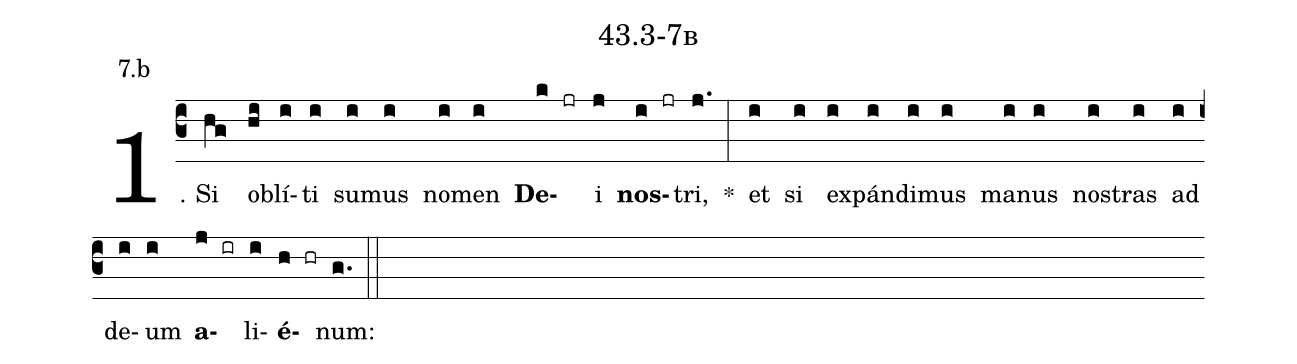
name: 43.3-7b;
annotation: 7.b;
%%
(c3)1. Si(hg) ob(hi)lí(i)ti(i) su(i)mus(i) no(i)men(i) <b>De</b>(k jr)i(j) <b>nos</b>(i jr)tri,(j.) *(:) et(i) si(i) ex(i)pán(i)di(i)mus(i) ma(i)nus(i) nos(i)tras(i) ad(i) de(i)um(i) <b>a</b>(j ir)li(i)<b>é</b>(h hr)num:(g.) (::)
